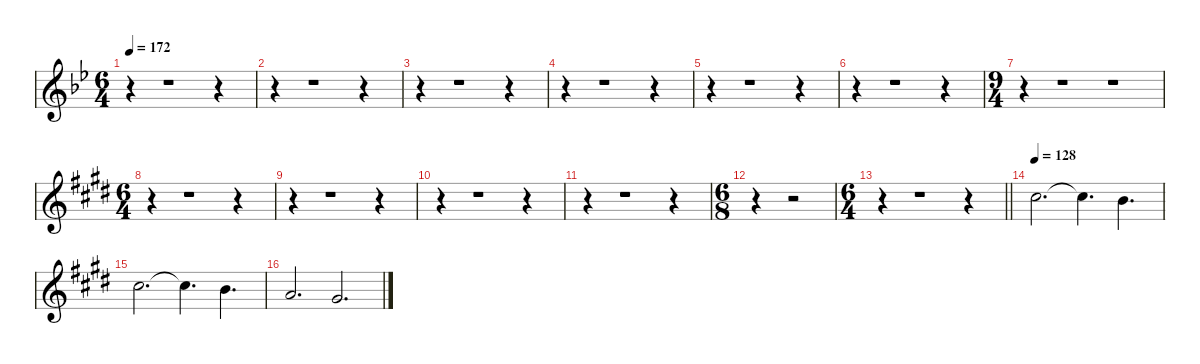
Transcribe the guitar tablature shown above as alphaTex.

\defaultSystemsLayout 4
\hideDynamics
\bracketExtendMode nobrackets
\singleTrackTrackNamePolicy hidden
\multiTrackTrackNamePolicy hidden
\firstSystemTrackNameMode fullname
\firstSystemTrackNameOrientation horizontal
\otherSystemsTrackNameOrientation horizontal
\track ("Oboe" "ob.") {instrument oboe}
\staff {score}
\tuning (E4 B3 G3 D3 A2 E2)
\ts (6 4)
\tempo 172
\clef g2
\ks gminor
r.4{dy mp beam Down} r.1{beam Down} r.4{beam Down} |
r.4{beam Down} r.1{beam Down} r.4{beam Down} |
r.4{beam Down} r.1{beam Down} r.4{beam Down} |
r.4{beam Down} r.1{beam Down} r.4{beam Down} |
r.4{beam Down} r.1{beam Down} r.4{beam Down} |
r.4{beam Down} r.1{beam Down} r.4{beam Down} |
\ts (9 4)
\beaming (8 3 3 3 3)
r.4{beam Down} r.1{beam Down} r.1{beam Down} |
\ts (6 4)
\beaming (8 3 3 3 3)
\ks e
r.4{beam Down} r.1{beam Down} r.4{beam Down} |
r.4{beam Down} r.1{beam Down} r.4{beam Down} |
r.4{beam Down} r.1{beam Down} r.4{beam Down} |
r.4{beam Down} r.1{beam Down} r.4{beam Down} |
\ts (6 8)
\beaming (8 3 3 3 3)
r.4{beam Down} r.2{beam Down} |
\ts (6 4)
\beaming (8 3 3 3 3)
\barLineRight lightlight
r.4{beam Down} r.1{beam Down} r.4{beam Down} |
\tempo 128
9.1{acc #}.2{d dy p beam Down} 9.1{t acc #}.4{d beam Down} 7.1{acc forcenatural}.4{d beam Down} |
9.1{acc #}.2{d beam Down} 9.1{t acc #}.4{d beam Down} 7.1{acc forcenatural}.4{d beam Down} |
5.1{acc forcenatural}.2{d beam Up} 4.1{acc #}.2{d beam Up}
